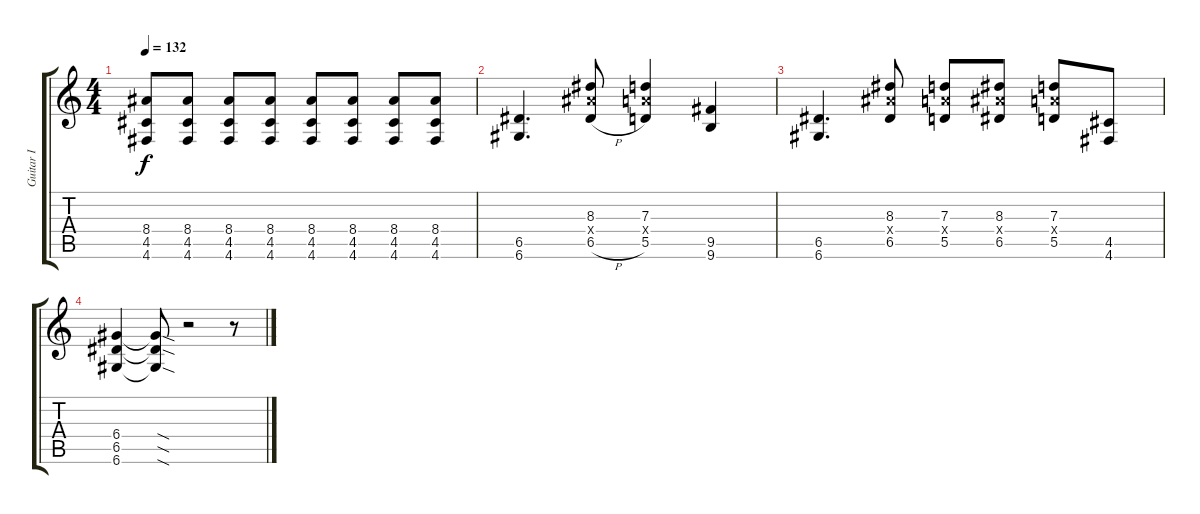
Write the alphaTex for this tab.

\track ("Guitar I" "Guitar I") {instrument distortionguitar}
\staff {score tabs}
\tuning (E4 B3 G3 D3 A2 D2) {hide}
\ts (4 4)
\tempo 132
\clef g2
\ks c
(8.4 4.5 4.6).8{dy f} (8.4 4.5 4.6).8 (8.4 4.5 4.6).8 (8.4 4.5 4.6).8 (8.4 4.5 4.6).8 (8.4 4.5 4.6).8 (8.4 4.5 4.6).8 (8.4 4.5 4.6).8 |
(6.5 6.6).4{d} (8.3 8.4{x} 6.5{h}).8 (7.3 7.4{x} 5.5).4 (9.5 9.6).4 |
(6.5 6.6).4{d} (8.3 8.4{x} 6.5).8 (7.3 7.4{x} 5.5).8 (8.3 8.4{x} 6.5).8 (7.3 7.4{x} 5.5).8 (4.5 4.6).8 |
(6.4 6.5 6.6).4 (6.4{sod t} 6.5{sod t} 6.6{sod t}).8 r.2 r.8
